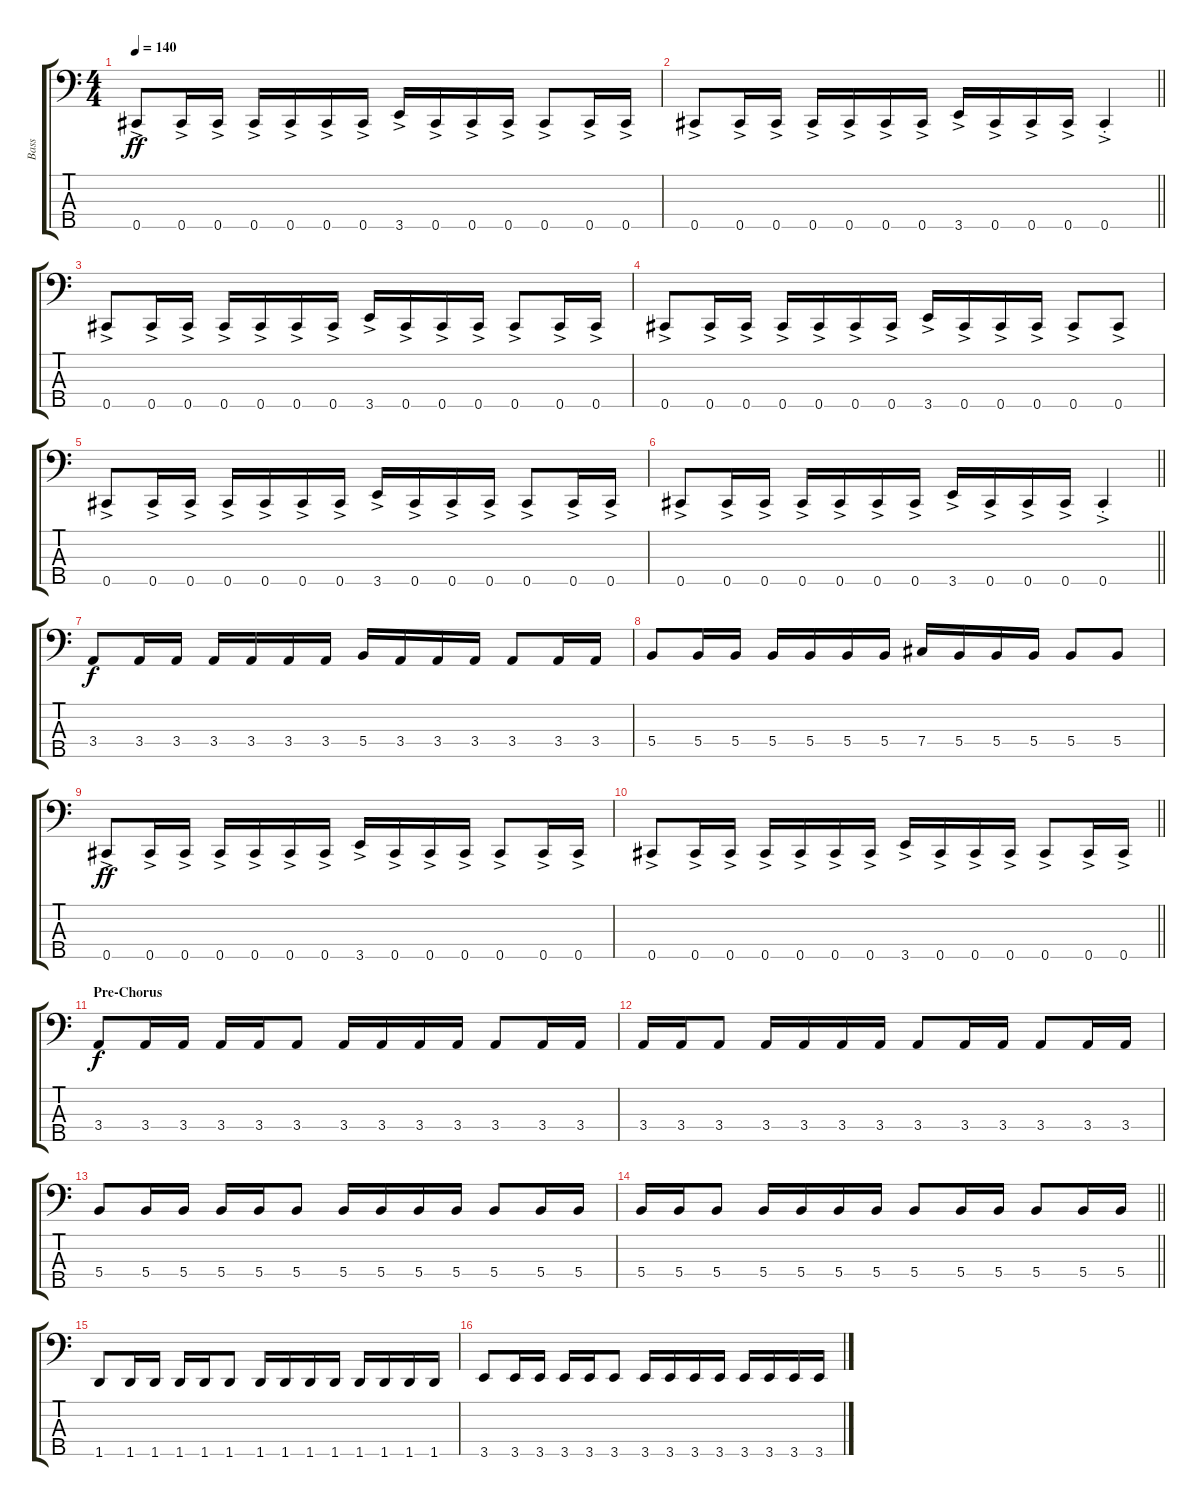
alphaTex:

\track ("Bass" "Bass") {instrument electricbassfinger}
\staff {score tabs}
\tuning (A2 E2 B1 Gb1 Db1) {hide}
\ts (4 4)
\tempo 140
\clef f4
\ks c
0.5{ac}.8{dy ff} 0.5{ac}.16 0.5{ac}.16 0.5{ac}.16 0.5{ac}.16 0.5{ac}.16 0.5{ac}.16 3.5{ac}.16 0.5{ac}.16 0.5{ac}.16 0.5{ac}.16 0.5{ac}.8 0.5{ac}.16 0.5{ac}.16 |
\barLineRight lightlight
0.5{ac}.8 0.5{ac}.16 0.5{ac}.16 0.5{ac}.16 0.5{ac}.16 0.5{ac}.16 0.5{ac}.16 3.5{ac}.16 0.5{ac}.16 0.5{ac}.16 0.5{ac}.16 0.5{ac st}.4 |
\section ("" "")
0.5{ac}.8 0.5{ac}.16 0.5{ac}.16 0.5{ac}.16 0.5{ac}.16 0.5{ac}.16 0.5{ac}.16 3.5{ac}.16 0.5{ac}.16 0.5{ac}.16 0.5{ac}.16 0.5{ac}.8 0.5{ac}.16 0.5{ac}.16 |
0.5{ac}.8 0.5{ac}.16 0.5{ac}.16 0.5{ac}.16 0.5{ac}.16 0.5{ac}.16 0.5{ac}.16 3.5{ac}.16 0.5{ac}.16 0.5{ac}.16 0.5{ac}.16 0.5{ac}.8 0.5{ac}.8 |
0.5{ac}.8 0.5{ac}.16 0.5{ac}.16 0.5{ac}.16 0.5{ac}.16 0.5{ac}.16 0.5{ac}.16 3.5{ac}.16 0.5{ac}.16 0.5{ac}.16 0.5{ac}.16 0.5{ac}.8 0.5{ac}.16 0.5{ac}.16 |
\barLineRight lightlight
0.5{ac}.8 0.5{ac}.16 0.5{ac}.16 0.5{ac}.16 0.5{ac}.16 0.5{ac}.16 0.5{ac}.16 3.5{ac}.16 0.5{ac}.16 0.5{ac}.16 0.5{ac}.16 0.5{ac st}.4 |
\section ("" "")
3.4.8{dy f} 3.4.16 3.4.16 3.4.16 3.4.16 3.4.16 3.4.16 5.4.16 3.4.16 3.4.16 3.4.16 3.4.8 3.4.16 3.4.16 |
5.4.8 5.4.16 5.4.16 5.4.16 5.4.16 5.4.16 5.4.16 7.4.16 5.4.16 5.4.16 5.4.16 5.4.8 5.4.8 |
0.5{ac}.8{dy ff} 0.5{ac}.16 0.5{ac}.16 0.5{ac}.16 0.5{ac}.16 0.5{ac}.16 0.5{ac}.16 3.5{ac}.16 0.5{ac}.16 0.5{ac}.16 0.5{ac}.16 0.5{ac}.8 0.5{ac}.16 0.5{ac}.16 |
\barLineRight lightlight
0.5{ac}.8 0.5{ac}.16 0.5{ac}.16 0.5{ac}.16 0.5{ac}.16 0.5{ac}.16 0.5{ac}.16 3.5{ac}.16 0.5{ac}.16 0.5{ac}.16 0.5{ac}.16 0.5{ac}.8 0.5{ac}.16 0.5{ac}.16 |
\section ("" "Pre-Chorus")
3.4.8{dy f} 3.4.16 3.4.16 3.4.16 3.4.16 3.4.8 3.4.16 3.4.16 3.4.16 3.4.16 3.4.8 3.4.16 3.4.16 |
3.4.16 3.4.16 3.4.8 3.4.16 3.4.16 3.4.16 3.4.16 3.4.8 3.4.16 3.4.16 3.4.8 3.4.16 3.4.16 |
5.4.8 5.4.16 5.4.16 5.4.16 5.4.16 5.4.8 5.4.16 5.4.16 5.4.16 5.4.16 5.4.8 5.4.16 5.4.16 |
\barLineRight lightlight
5.4.16 5.4.16 5.4.8 5.4.16 5.4.16 5.4.16 5.4.16 5.4.8 5.4.16 5.4.16 5.4.8 5.4.16 5.4.16 |
\section ("" "")
1.5.8 1.5.16 1.5.16 1.5.16 1.5.16 1.5.8 1.5.16 1.5.16 1.5.16 1.5.16 1.5.16 1.5.16 1.5.16 1.5.16 |
3.5.8 3.5.16 3.5.16 3.5.16 3.5.16 3.5.8 3.5.16 3.5.16 3.5.16 3.5.16 3.5.16 3.5.16 3.5.16 3.5.16
